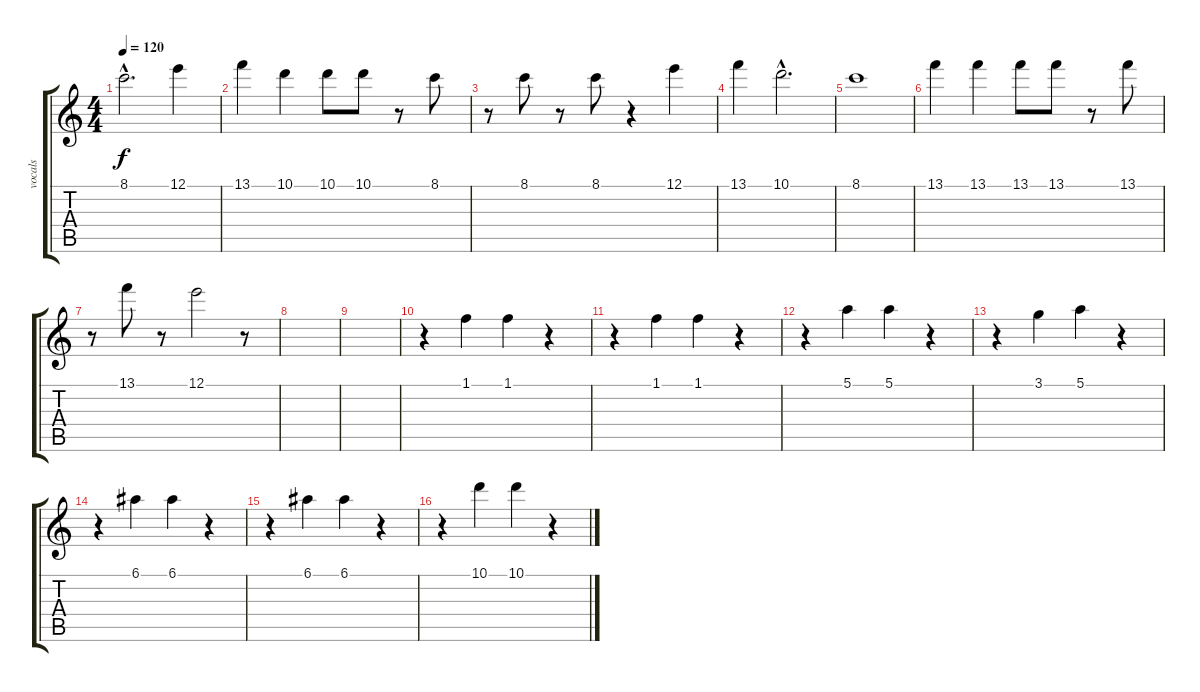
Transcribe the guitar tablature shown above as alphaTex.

\track ("vocals" "vocals") {instrument acousticguitarsteel}
\staff {score tabs}
\tuning (E4 B3 G3 D3 A2 E2) {hide}
\ts (4 4)
\tempo 120
\clef g2
\ks c
8.1{hac}.2{d dy f} 12.1.4 |
13.1.4 10.1.4 10.1.8 10.1.8 r.8 8.1.8 |
r.8 8.1.8 r.8 8.1.8 r.4 12.1.4 |
13.1.4 10.1{hac}.2{d} |
8.1.1 |
13.1.4 13.1.4 13.1.8 13.1.8 r.8 13.1.8 |
r.8 13.1.8 r.8 12.1.2 r.8 |
|
|
r.4 1.1.4 1.1.4 r.4 |
r.4 1.1.4 1.1.4 r.4 |
r.4 5.1.4 5.1.4 r.4 |
r.4 3.1.4 5.1.4 r.4 |
r.4 6.1.4 6.1.4 r.4 |
r.4 6.1.4 6.1.4 r.4 |
r.4 10.1.4 10.1.4 r.4
